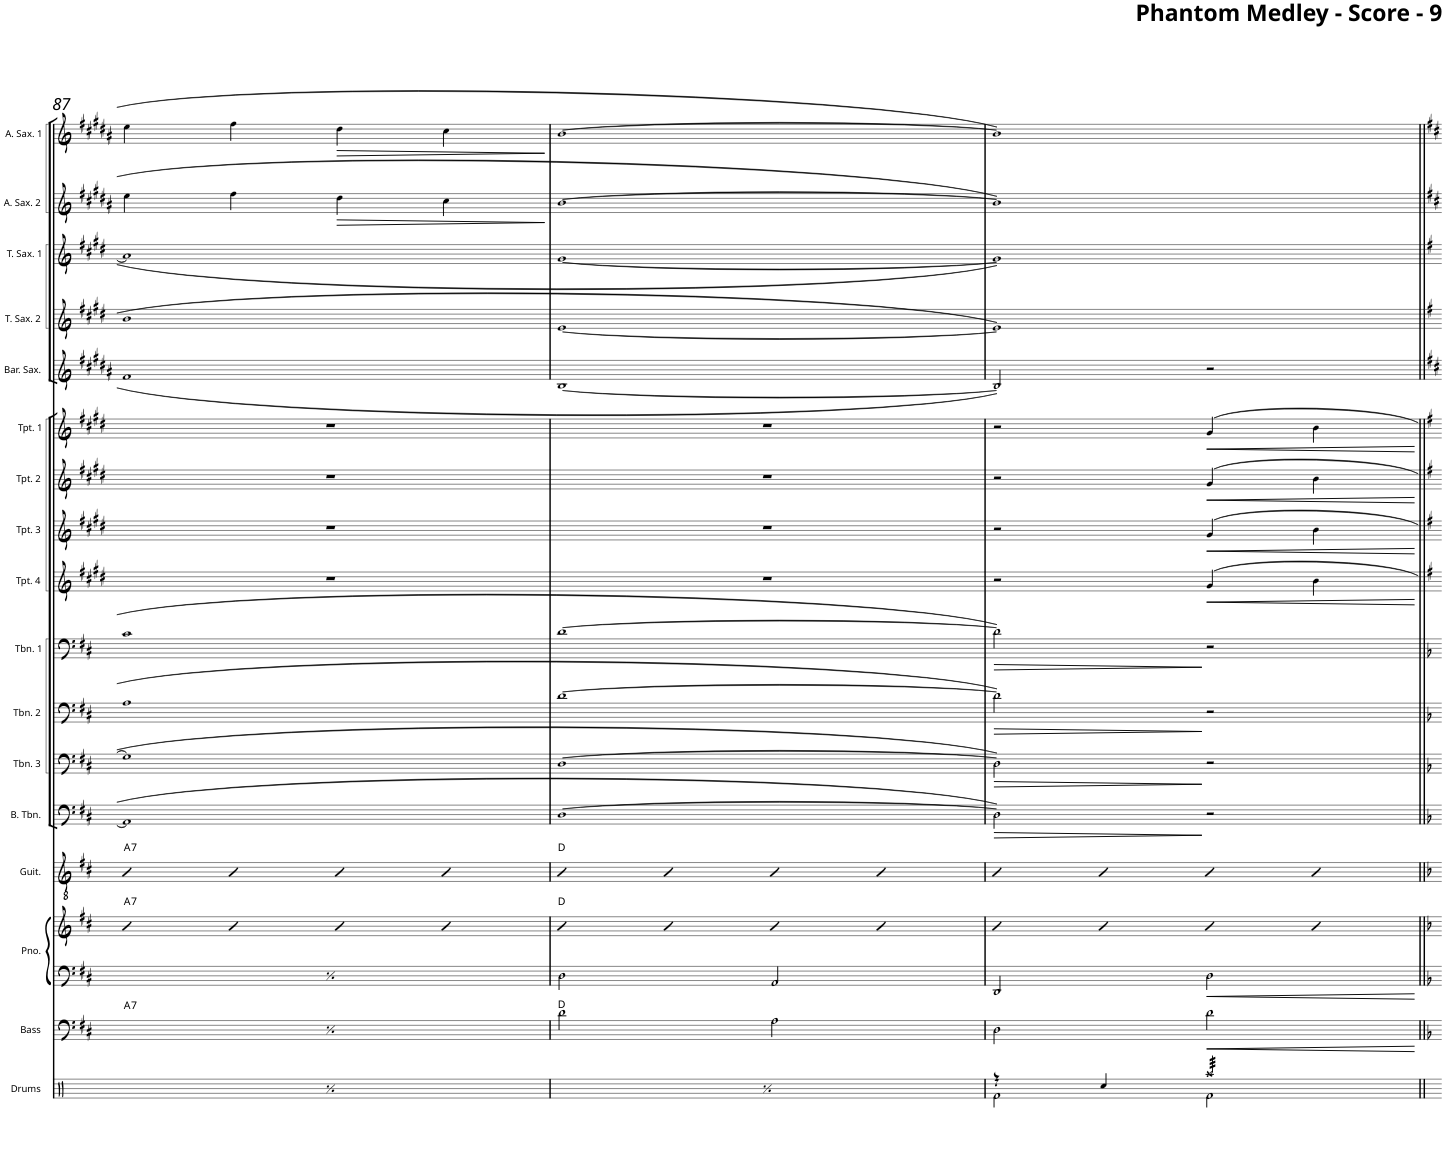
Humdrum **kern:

**kern	**kern	**dynam	**harte	**kern	**kern	**dynam	**harte	**kern	**harte	**kern	**dynam	**kern	**dynam	**kern	**dynam	**kern	**dynam	**kern	**dynam	**kern	**dynam	**kern	**dynam	**kern	**dynam	**kern	**kern	**kern	**kern	**dynam	**kern	**dynam
*part17	*part16	*part16	*part16	*part15	*part15	*part15	*part15	*part14	*part14	*part13	*part13	*part12	*part12	*part11	*part11	*part10	*part10	*part9	*part9	*part8	*part8	*part7	*part7	*part6	*part6	*part5	*part4	*part3	*part2	*part2	*part1	*part1
*staff18	*staff17	*staff17	*	*staff16	*staff15	*staff15/16	*	*staff14	*	*staff13	*staff13	*staff12	*staff12	*staff11	*staff11	*staff10	*staff10	*staff9	*staff9	*staff8	*staff8	*staff7	*staff7	*staff6	*staff6	*staff5	*staff4	*staff3	*staff2	*staff2	*staff1	*staff1
*I"Drums	*I"Bass	*	*	*I"Piano	*	*	*	*I"Guitar	*	*I"Bass Bone	*	*I"Trombone 3	*	*I"Trombone 2	*	*I"Trombone 1	*	*I"Trumpet 4	*	*I"Trumpet 3	*	*I"Trumpet 2	*	*I"Trumpet 1	*	*I"Bari Sax	*I"Tenor Sax 2	*I"Tenor Sax 1	*I"Alto Sax 2	*	*I"Alto Sax 1	*
*I'Drums	*I'Bass	*	*	*I'Pno.	*	*	*	*I'Guit.	*	*	*	*I'Tbn. 3	*	*I'Tbn. 2	*	*I'Tbn. 1	*	*I'Tpt. 4	*	*I'Tpt. 3	*	*I'Tpt. 2	*	*I'Tpt. 1	*	*I'Bar. Sax.	*I'T. Sax. 2	*I'T. Sax. 1	*I'A. Sax. 2	*	*I'A. Sax. 1	*
!!LO:PB:g=z
*clefX	*clefF4	*	*	*clefF4	*clefG2	*	*	*clefGv2	*	*clefF4	*	*clefF4	*	*clefF4	*	*clefF4	*	*clefG2	*	*clefG2	*	*clefG2	*	*clefG2	*	*clefG2	*clefG2	*clefG2	*clefG2	*	*clefG2	*
*	*Trd7c12	*	*	*	*	*	*	*	*	*	*	*	*	*	*	*	*	*Trd1c2	*	*Trd1c2	*	*Trd1c2	*	*Trd1c2	*	*Trd12c21	*Trd8c14	*Trd8c14	*Trd5c9	*	*Trd5c9	*
*k[]	*k[f#c#]	*	*	*k[f#c#]	*k[f#c#]	*	*	*k[f#c#]	*	*k[f#c#]	*	*k[f#c#]	*	*k[f#c#]	*	*k[f#c#]	*	*k[f#c#g#d#]	*	*k[f#c#g#d#]	*	*k[f#c#g#d#]	*	*k[f#c#g#d#]	*	*k[f#c#g#d#a#]	*k[f#c#g#d#]	*k[f#c#g#d#]	*k[f#c#g#d#a#]	*	*k[f#c#g#d#a#]	*
*M4/4	*M4/4	*	*	*M4/4	*M4/4	*	*	*M4/4	*	*M4/4	*	*M4/4	*	*M4/4	*	*M4/4	*	*M4/4	*	*M4/4	*	*M4/4	*	*M4/4	*	*M4/4	*M4/4	*M4/4	*M4/4	*	*M4/4	*
=87	=87	=87	=87	=87	=87	=87	=87	=87	=87	=87	=87	=87	=87	=87	=87	=87	=87	=87	=87	=87	=87	=87	=87	=87	=87	=87	=87	=87	=87	=87	=87	=87
*^	*	*	*	*	*	*	*	*	*	*	*	*	*	*	*	*	*	*	*	*	*	*	*	*	*	*	*	*	*	*	*	*
!	!	!	!LO:DY:b	!	!	!	!LO:DY:b=2	!LO:H:kt=7	!	!LO:H:kt=7	!	!	!	!	!	!	!	!	!	!	!	!	!	!	!	!	!	!	!	!	!	!	!
4r	2Rf\	2A\	mp	D:maj	2AA/	4b	mp	A:7	4B	A:7	1AA]	.	1G]	.	1A	.	1c#	.	1r	.	1r	.	1r	.	1r	.	1f#	1b	1a]	4ee\	.	4ee\	.
4Rcc/	.	.	.	.	.	4b	.	.	4B	.	.	.	.	.	.	.	.	.	.	.	.	.	.	.	.	.	.	.	.	4ff#\	.	4ff#\	.
!	!	!	!	!	!	!	!	!	!	!	!	!	!	!	!	!	!	!	!	!	!	!	!	!	!	!	!	!	!	!	!LO:HP:b	!	!LO:HP:b
4r	2Rf\	2A\	.	.	2AA/	4b	.	.	4B	.	.	.	.	.	.	.	.	.	.	.	.	.	.	.	.	.	.	.	.	4dd#\	>	4dd#\	>
4Rcc/	.	.	.	.	.	4b	.	.	4B	.	.	.	.	.	.	.	.	.	.	.	.	.	.	.	.	.	.	.	.	4cc#\	.	4cc#\	.
*v	*v	*	*	*	*	*	*	*	*	*	*	*	*	*	*	*	*	*	*	*	*	*	*	*	*	*	*	*	*	*	*	*	*
.	.	.	.	.	.	.	.	.	.	.	.	.	.	.	.	.	.	.	.	.	.	.	.	.	.	.	.	.	.	]	.	]
=88	=88	=88	=88	=88	=88	=88	=88	=88	=88	=88	=88	=88	=88	=88	=88	=88	=88	=88	=88	=88	=88	=88	=88	=88	=88	=88	=88	=88	=88	=88	=88	=88
*^	*	*	*	*	*	*	*	*	*	*	*	*	*	*	*	*	*	*	*	*	*	*	*	*	*	*	*	*	*	*	*	*
4r	2Rf\	2d\	.	D:maj	2D\	4b	.	D:maj	4B	D:maj	[1D	.	[1D	.	[1d	.	[1d	.	1r	.	1r	.	1r	.	1r	.	[1B	[1e	[1g#	[1b	.	[1b	.
4Rcc/	.	.	.	.	.	4b	.	.	4B	.	.	.	.	.	.	.	.	.	.	.	.	.	.	.	.	.	.	.	.	.	.	.	.
4r	2Rf\	2A\	.	.	2AA/	4b	.	.	4B	.	.	.	.	.	.	.	.	.	.	.	.	.	.	.	.	.	.	.	.	.	.	.	.
4Rcc/	.	.	.	.	.	4b	.	.	4B	.	.	.	.	.	.	.	.	.	.	.	.	.	.	.	.	.	.	.	.	.	.	.	.
=89	=89	=89	=89	=89	=89	=89	=89	=89	=89	=89	=89	=89	=89	=89	=89	=89	=89	=89	=89	=89	=89	=89	=89	=89	=89	=89	=89	=89	=89	=89	=89	=89	=89
!	!	!	!	!	!	!	!	!	!	!	!	!LO:HP:b	!	!LO:HP:b	!	!LO:HP:b	!	!LO:HP:b	!	!	!	!	!	!	!	!	!	!	!	!	!	!	!
4r	2Rf\	2D\	.	.	2DD/	4b	.	.	4B	.	2D\]	>	2D\]	>	2d\]	>	2d\]	>	2r	.	2r	.	2r	.	2r	.	2B/]	1e]	1g#]	1b]	.	1b]	.
4Rcc/	.	.	.	.	.	4b	.	.	4B	.	.	.	.	.	.	.	.	.	.	.	.	.	.	.	.	.	.	.	.	.	.	.	.
!	!	!	!LO:HP:b	!	!	!	!	!	!	!	!	!	!	!	!	!	!	!	!	!LO:HP:b	!	!LO:HP:b	!	!LO:HP:b	!	!LO:HP:b	!	!	!	!	!	!	!
*tremolo	*	*	*	*	*	*	*	*	*	*	*	*	*	*	*	*	*	*	*	*	*	*	*	*	*	*	*	*	*	*	*	*	*
32Raa/LLL	2Rf\	2d\	<	.	2D\	4b	.	.	4B	.	2r	]	2r	]	2r	]	2r	]	4g#/	<	4g#/	<	4g#/	<	4g#/	<	2r	.	.	.	.	.	.
32Raa/	.	.	.	.	.	.	.	.	.	.	.	.	.	.	.	.	.	.	.	.	.	.	.	.	.	.	.	.	.	.	.	.	.
32Raa/	.	.	.	.	.	.	.	.	.	.	.	.	.	.	.	.	.	.	.	.	.	.	.	.	.	.	.	.	.	.	.	.	.
32Raa/	.	.	.	.	.	.	.	.	.	.	.	.	.	.	.	.	.	.	.	.	.	.	.	.	.	.	.	.	.	.	.	.	.
32Raa/	.	.	.	.	.	.	.	.	.	.	.	.	.	.	.	.	.	.	.	.	.	.	.	.	.	.	.	.	.	.	.	.	.
32Raa/	.	.	.	.	.	.	.	.	.	.	.	.	.	.	.	.	.	.	.	.	.	.	.	.	.	.	.	.	.	.	.	.	.
32Raa/	.	.	.	.	.	.	.	.	.	.	.	.	.	.	.	.	.	.	.	.	.	.	.	.	.	.	.	.	.	.	.	.	.
32Raa/	.	.	.	.	.	.	.	.	.	.	.	.	.	.	.	.	.	.	.	.	.	.	.	.	.	.	.	.	.	.	.	.	.
32Raa/	.	.	.	.	.	4b	.	.	4B	.	.	.	.	.	.	.	.	.	4b\	.	4b\	.	4b\	.	4b\	.	.	.	.	.	.	.	.
32Raa/	.	.	.	.	.	.	.	.	.	.	.	.	.	.	.	.	.	.	.	.	.	.	.	.	.	.	.	.	.	.	.	.	.
32Raa/	.	.	.	.	.	.	.	.	.	.	.	.	.	.	.	.	.	.	.	.	.	.	.	.	.	.	.	.	.	.	.	.	.
32Raa/	.	.	.	.	.	.	.	.	.	.	.	.	.	.	.	.	.	.	.	.	.	.	.	.	.	.	.	.	.	.	.	.	.
32Raa/	.	.	.	.	.	.	.	.	.	.	.	.	.	.	.	.	.	.	.	.	.	.	.	.	.	.	.	.	.	.	.	.	.
32Raa/	.	.	.	.	.	.	.	.	.	.	.	.	.	.	.	.	.	.	.	.	.	.	.	.	.	.	.	.	.	.	.	.	.
32Raa/	.	.	.	.	.	.	.	.	.	.	.	.	.	.	.	.	.	.	.	.	.	.	.	.	.	.	.	.	.	.	.	.	.
32Raa/JJJ	.	.	.	.	.	.	.	.	.	.	.	.	.	.	.	.	.	.	.	.	.	.	.	.	.	.	.	.	.	.	.	.	.
*Xtremolo	*	*	*	*	*	*	*	*	*	*	*	*	*	*	*	*	*	*	*	*	*	*	*	*	*	*	*	*	*	*	*	*	*
*v	*v	*	*	*	*	*	*	*	*	*	*	*	*	*	*	*	*	*	*	*	*	*	*	*	*	*	*	*	*	*	*	*	*
.	.	[	.	.	.	.	.	.	.	.	.	.	.	.	.	.	.	.	[	.	[	.	[	.	[	.	.	.	.	.	.	.
=||	=||	=||	=||	=||	=||	=||	=||	=||	=||	=||	=||	=||	=||	=||	=||	=||	=||	=||	=||	=||	=||	=||	=||	=||	=||	=||	=||	=||	=||	=||	=||	=||
*-	*-	*-	*-	*-	*-	*-	*-	*-	*-	*-	*-	*-	*-	*-	*-	*-	*-	*-	*-	*-	*-	*-	*-	*-	*-	*-	*-	*-	*-	*-	*-	*-
